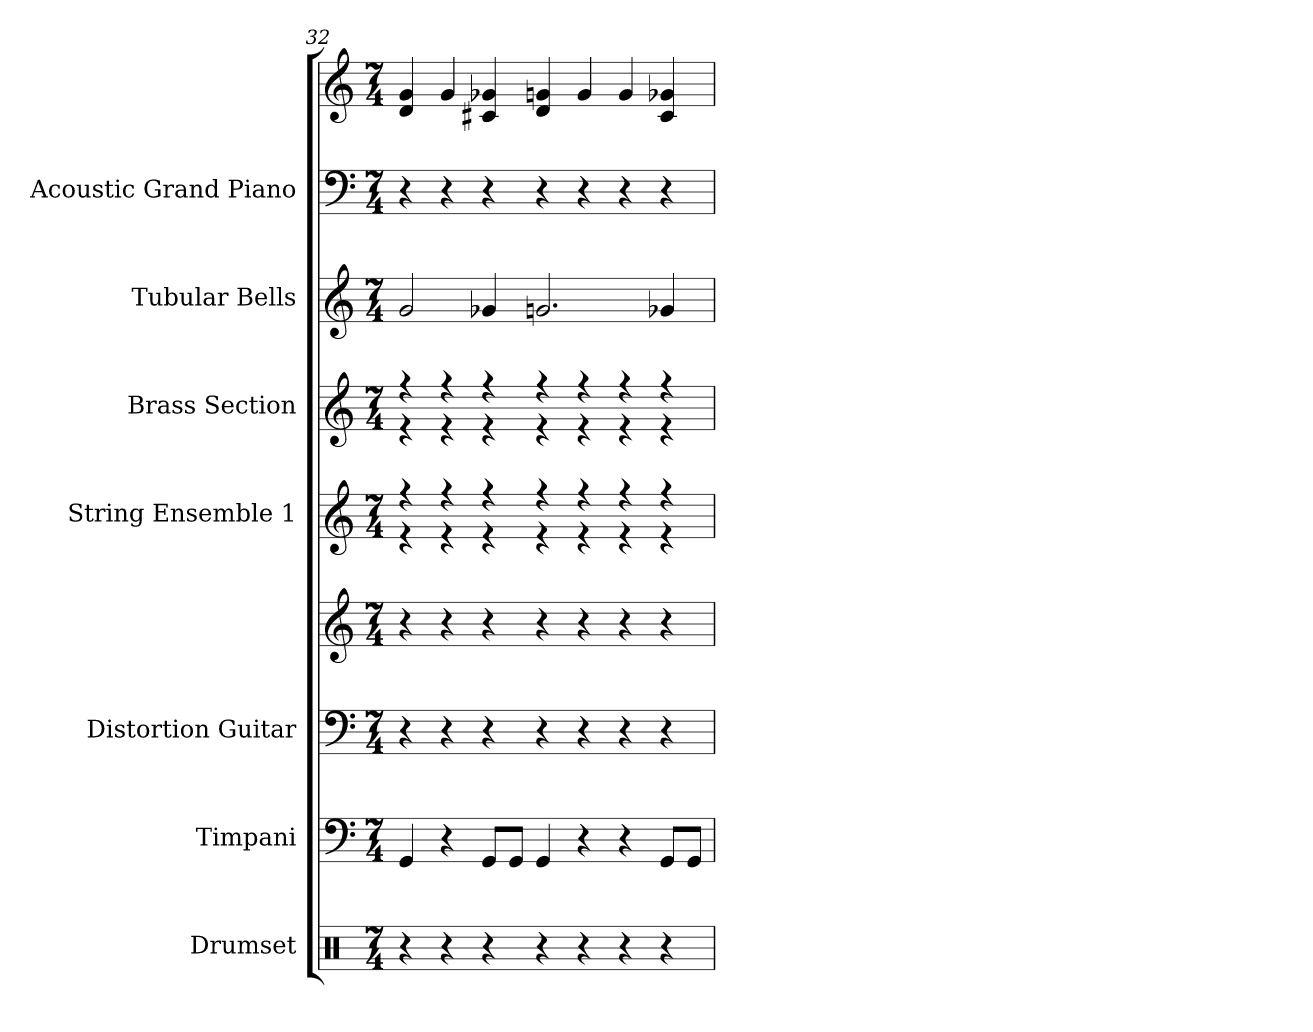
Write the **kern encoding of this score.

**kern	**kern	**kern	**kern	**kern	**kern	**kern	**kern	**kern
*part7	*part6	*part5	*part5	*part4	*part3	*part2	*part1	*part1
*staff9	*staff8	*staff7	*staff6	*staff5	*staff4	*staff3	*staff2	*staff1
*I"Drumset	*I"Timpani	*I"Distortion Guitar	*	*I"String Ensemble 1	*I"Brass Section	*I"Tubular Bells	*I"Acoustic Grand Piano	*
*I'Drs.	*I'Timp	*	*	*I'Str	*I'Brs	*I'Tbells	*I'Pno	*
*clefX	*clefF4	*clefF4	*clefG2	*clefG2	*clefG2	*clefG2	*clefF4	*clefG2
*k[]	*k[]	*k[]	*k[]	*k[]	*k[]	*k[]	*k[]	*k[]
*M7/4	*M7/4	*M7/4	*M7/4	*M7/4	*M7/4	*M7/4	*M7/4	*M7/4
=32	=32	=32	=32	=32	=32	=32	=32	=32
*	*	*	*	*^	*^	*	*	*
4r	4GG	4r	4r	4r	4r	4r	4r	2g	4r	4g 4d
4r	4r	4r	4r	4r	4r	4r	4r	.	4r	4g
4r	8GGL	4r	4r	4r	4r	4r	4r	4g-X	4r	4g-X 4c#X
.	8GGJ	.	.	.	.	.	.	.	.	.
4r	4GG	4r	4r	4r	4r	4r	4r	2.gn	4r	4gn 4d
4r	4r	4r	4r	4r	4r	4r	4r	.	4r	4g
4r	4r	4r	4r	4r	4r	4r	4r	.	4r	4g
4r	8GGL	4r	4r	4r	4r	4r	4r	4g-X	4r	4g-X 4c#
.	8GGJ	.	.	.	.	.	.	.	.	.
*	*	*	*	*v	*v	*	*	*	*	*
*	*	*	*	*	*v	*v	*	*	*
=	=	=	=	=	=	=	=	=
*-	*-	*-	*-	*-	*-	*-	*-	*-
